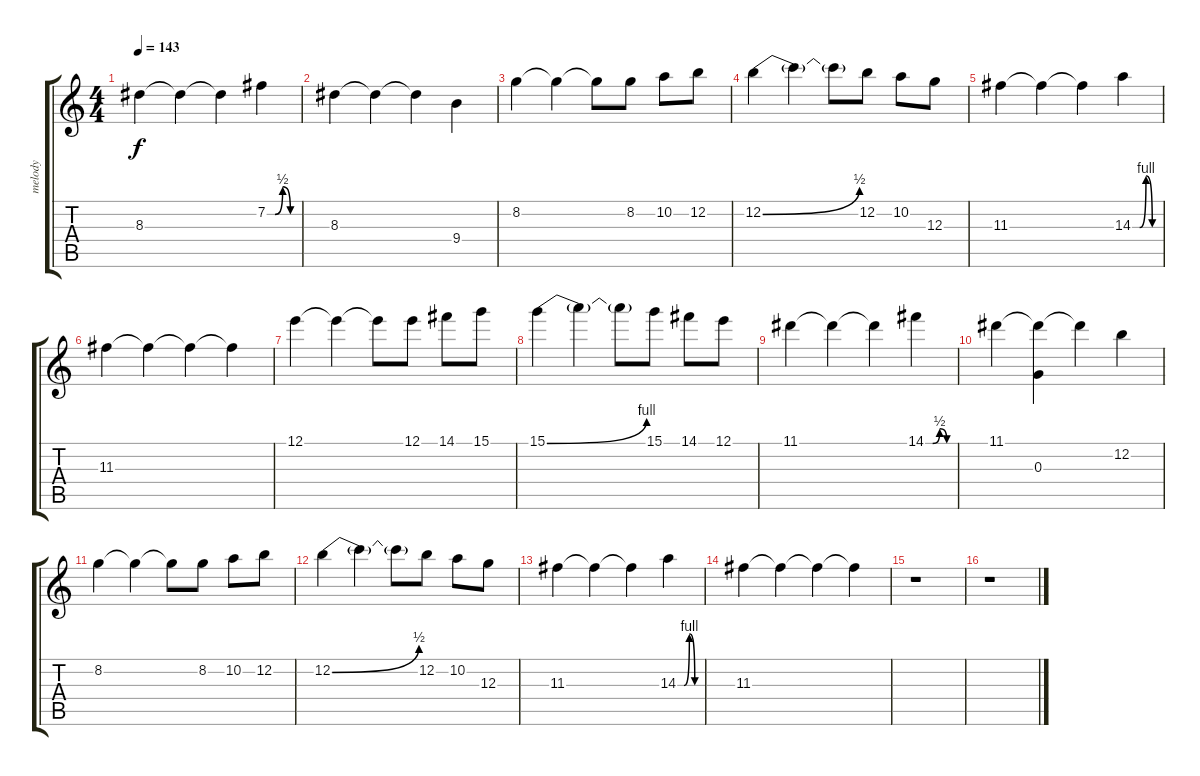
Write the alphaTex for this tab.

\track ("melody" "melody") {instrument distortionguitar}
\staff {score tabs}
\tuning (E4 B3 G3 D3 A2 E2) {hide}
\ts (4 4)
\tempo 143
\clef g2
\ks c
8.3.4{dy f} 8.3{t}.4 8.3{t}.4 7.2{be (custom 0 0 15 0 30 2 45 0 60 0)}.4 |
8.3.4 8.3{t}.4 8.3{t}.4 9.4.4 |
8.2.4 8.2{t}.4 8.2{t}.8 8.2.8 10.2.8 12.2.8 |
12.2{be (bend 0 0 60 2)}.4 12.2{t}.4 12.2{t}.8 12.2.8 10.2.8 12.3.8 |
11.3.4 11.3{t}.4 11.3{t}.4 14.3{be (custom 0 0 16 0 30 4 44 0 60 0)}.4 |
11.3.4 11.3{t}.4 11.3{t}.4 11.3{t}.4 |
12.1.4 12.1{t}.4 12.1{t}.8 12.1.8 14.1.8 15.1.8 |
15.1{be (bend 0 0 60 4)}.4 15.1{t}.4 15.1{t}.8 15.1.8 14.1.8 12.1.8 |
11.1.4 11.1{t}.4 11.1{t}.4 14.1{be (custom 0 0 15 0 30 2 45 0 60 0)}.4 |
11.1.4 (11.1{t} 0.3).4 11.1{t}.4 12.2.4 |
8.2.4 8.2{t}.4 8.2{t}.8 8.2.8 10.2.8 12.2.8 |
12.2{be (bend 0 0 60 2)}.4 12.2{t}.4 12.2{t}.8 12.2.8 10.2.8 12.3.8 |
11.3.4 11.3{t}.4 11.3{t}.4 14.3{be (custom 0 0 16 0 30 4 44 0 60 0)}.4 |
11.3.4 11.3{t}.4 11.3{t}.4 11.3{t}.4 |
r.1 |
r.1
